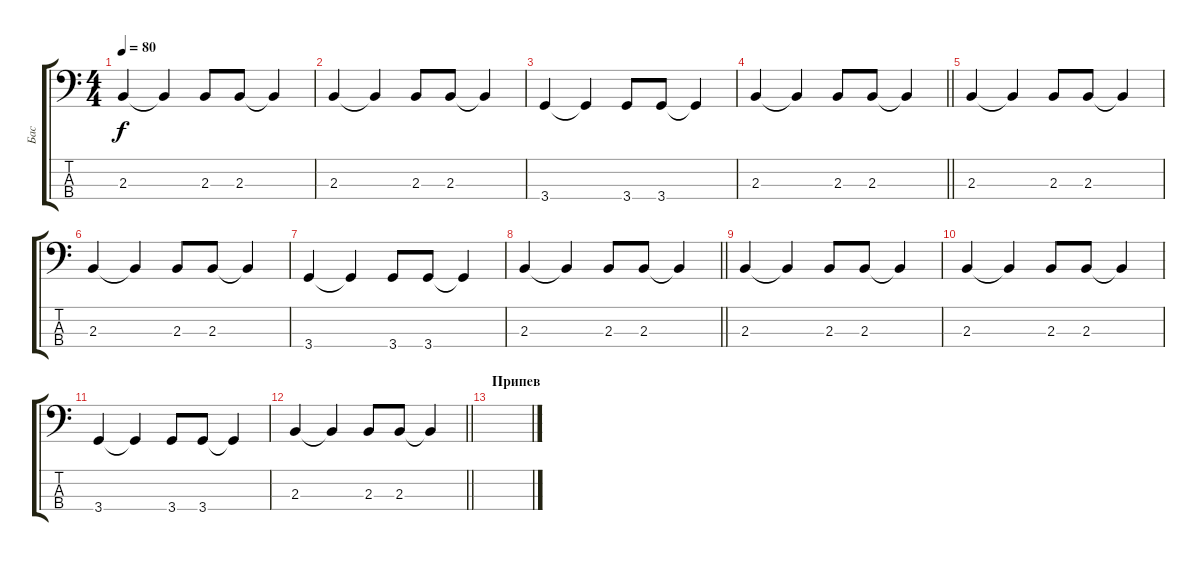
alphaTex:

\track ("Бас" "Бас") {instrument electricbassfinger}
\staff {score tabs}
\tuning (G2 D2 A1 E1) {hide}
\ts (4 4)
\tempo 80
\clef f4
\ks c
2.3.4{dy f} 2.3{t}.4 2.3.8 2.3.8 2.3{t}.4 |
2.3.4 2.3{t}.4 2.3.8 2.3.8 2.3{t}.4 |
3.4.4 3.4{t}.4 3.4.8 3.4.8 3.4{t}.4 |
\barLineRight lightlight
2.3.4 2.3{t}.4 2.3.8 2.3.8 2.3{t}.4 |
2.3.4 2.3{t}.4 2.3.8 2.3.8 2.3{t}.4 |
2.3.4 2.3{t}.4 2.3.8 2.3.8 2.3{t}.4 |
3.4.4 3.4{t}.4 3.4.8 3.4.8 3.4{t}.4 |
\barLineRight lightlight
2.3.4 2.3{t}.4 2.3.8 2.3.8 2.3{t}.4 |
2.3.4 2.3{t}.4 2.3.8 2.3.8 2.3{t}.4 |
2.3.4 2.3{t}.4 2.3.8 2.3.8 2.3{t}.4 |
3.4.4 3.4{t}.4 3.4.8 3.4.8 3.4{t}.4 |
\barLineRight lightlight
2.3.4 2.3{t}.4 2.3.8 2.3.8 2.3{t}.4 |
\section ("" "Припев")
